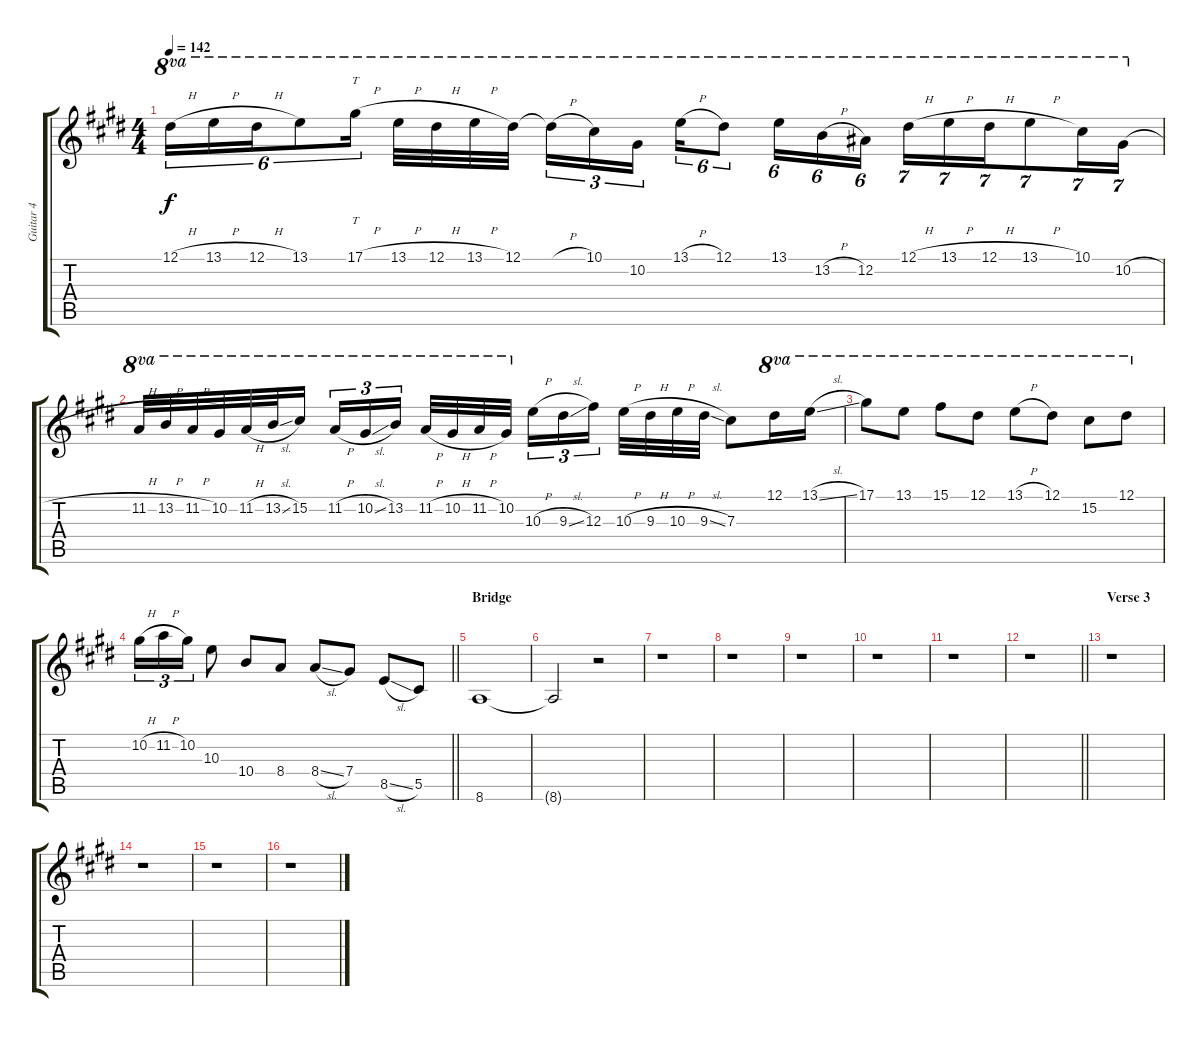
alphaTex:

\track ("Guitar 4" "Guitar 4") {instrument distortionguitar}
\staff {score tabs}
\tuning (Eb4 Bb3 Gb3 Db3 Ab2 Db2) {hide}
\ts (4 4)
\tempo 142
\clef g2
\ks c#minor
12.1{h}.16{tu (6 4) ot 8va dy f} 13.1{h}.16{tu (6 4) ot 8va} 12.1{h}.16{tu (6 4) ot 8va} 13.1.8{tu (6 4) ot 8va} 17.1{h}.16{tt tu (6 4) ot 8va} 13.1{h}.32{ot 8va} 12.1{h}.32{ot 8va} 13.1{h}.32{ot 8va} 12.1.32{ot 8va beam splitsecondary} 12.1{h t}.16{tu (3 2) ot 8va} 10.1.16{tu (3 2) ot 8va} 10.2.16{tu (3 2) ot 8va} 13.1{h}.16{tu (6 4) ot 8va} 12.1.8{tu (6 4) ot 8va} 13.1.16{tu (6 4) ot 8va} 13.2{h}.16{tu (6 4) ot 8va} 12.2.16{tu (6 4) ot 8va} 12.1{h}.16{tu (7 4) ot 8va} 13.1{h}.16{tu (7 4) ot 8va} 12.1{h}.16{tu (7 4) ot 8va} 13.1{h}.8{tu (7 4) ot 8va} 10.1.16{tu (7 4) ot 8va} 10.2{h}.16{tu (7 4) ot 8va} |
11.2{h}.32{ot 8va} 13.2{h}.32{ot 8va} 11.2{h}.32{ot 8va} 10.2.32{ot 8va} 11.2{h}.32{ot 8va} 13.2{sl}.32{ot 8va} 15.2.16{ot 8va} 11.2{h}.16{tu (3 2) ot 8va} 10.2{sl}.16{tu (3 2) ot 8va} 13.2.16{tu (3 2) ot 8va beam splitsecondary} 11.2{h}.32{ot 8va} 10.2{h}.32{ot 8va} 11.2{h}.32{ot 8va} 10.2.32{ot 8va} 10.3{h}.16{tu (3 2)} 9.3{sl}.16{tu (3 2)} 12.3.16{tu (3 2) beam splitsecondary} 10.3{h}.32 9.3{h}.32 10.3{h}.32 9.3{sl}.32 7.3.8 12.1.16{ot 8va} 13.1{sl}.16{ot 8va} |
17.1.8{ot 8va} 13.1.8{ot 8va} 15.1.8{ot 8va} 12.1.8{ot 8va} 13.1{h}.8{ot 8va} 12.1.8{ot 8va} 15.2.8{ot 8va} 12.1.8{ot 8va} |
\barLineRight lightlight
10.2{h}.16{tu (3 2)} 11.2{h}.16{tu (3 2)} 10.2.16{tu (3 2)} 10.3.8 10.4.8 8.4.8 8.4{sl}.8 7.4.8 8.5{sl}.8 5.5.8 |
\section ("" "Bridge")
8.6.1 |
8.6{t}.2 r.2 |
r.1 |
r.1 |
r.1 |
r.1 |
r.1 |
\barLineRight lightlight
r.1 |
\section ("" "Verse 3")
r.1 |
r.1 |
r.1 |
r.1
